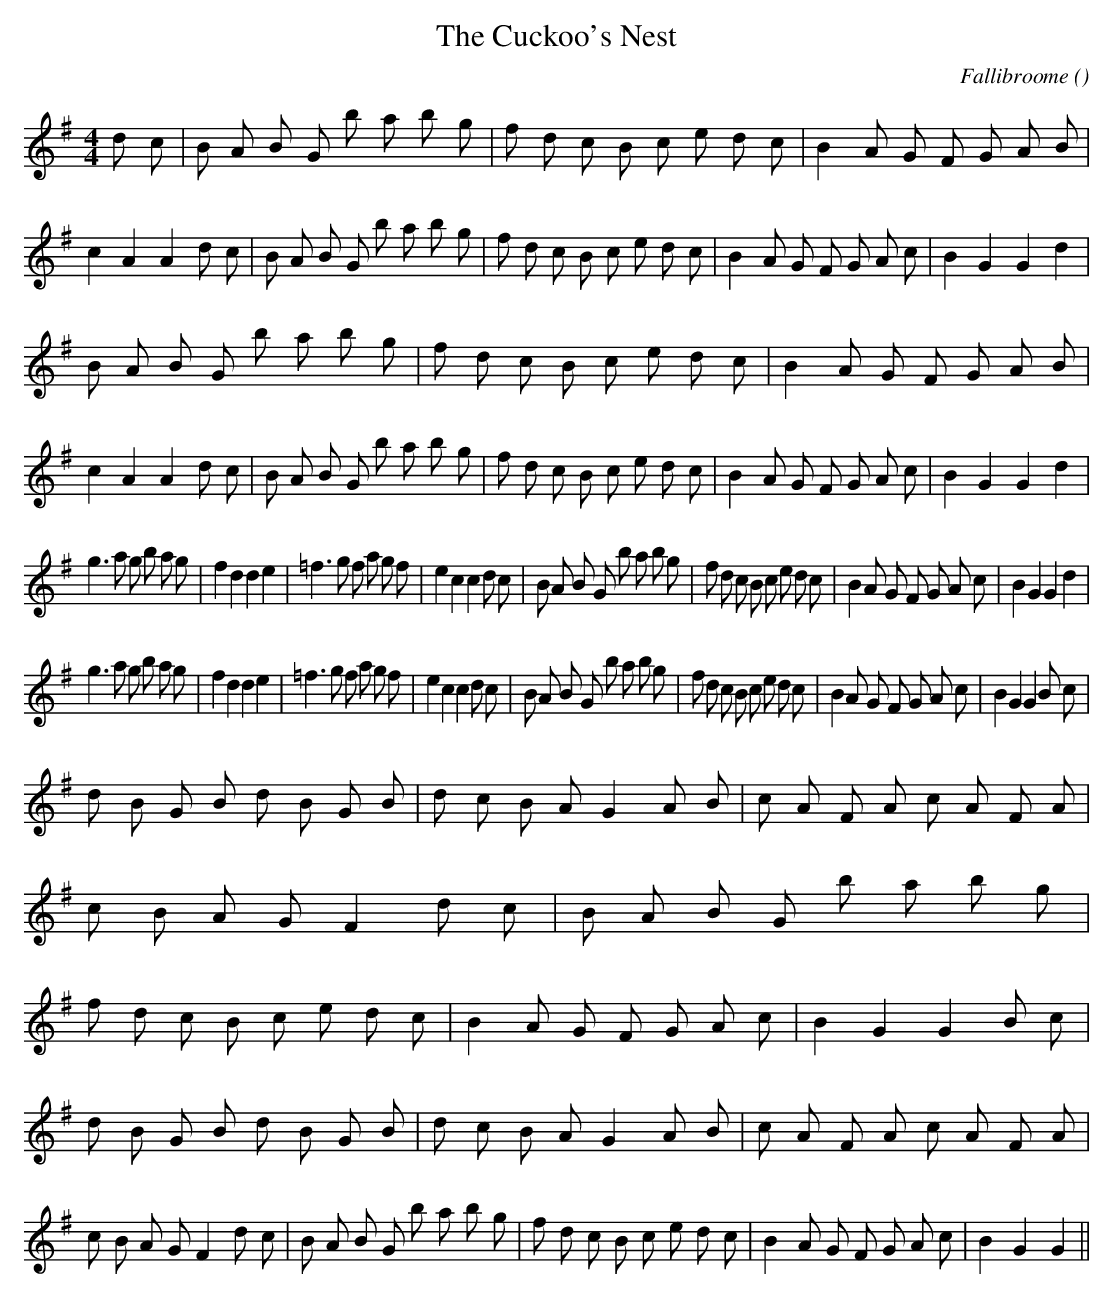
X:1
T: The Cuckoo's Nest
C:Fallibroome
O:
M:4/4
K:G
K:G
M:4/4
L:1/16
d2 c2 |B2 A2 B2 G2 b2 a2 b2 g2 |f2 d2 c2 B2 c2 e2 d2 c2 |B4 A2 G2 F2 G2 A2 B2 |c4 A4 A4 d2 c2 |B2 A2 B2 G2 b2 a2 b2 g2 |f2 d2 c2 B2 c2 e2 d2 c2 |B4 A2 G2 F2 G2 A2 c2 |B4 G4 G4 d4 |
B2 A2 B2 G2 b2 a2 b2 g2 |f2 d2 c2 B2 c2 e2 d2 c2 |B4 A2 G2 F2 G2 A2 B2 |c4 A4 A4 d2 c2 |B2 A2 B2 G2 b2 a2 b2 g2 |f2 d2 c2 B2 c2 e2 d2 c2 |B4 A2 G2 F2 G2 A2 c2 |B4 G4 G4 d4 |
g6 a2 g2 b2 a2 g2 |f4 d4 d4 e4 |=f6 g2 f2 a2 g2 f2 |e4 c4 c4 d2 c2 |B2 A2 B2 G2 b2 a2 b2 g2 |f2 d2 c2 B2 c2 e2 d2 c2 |B4 A2 G2 F2 G2 A2 c2 |B4 G4 G4 d4 |
g6 a2 g2 b2 a2 g2 |f4 d4 d4 e4 |=f6 g2 f2 a2 g2 f2 |e4 c4 c4 d2 c2 |B2 A2 B2 G2 b2 a2 b2 g2 |f2 d2 c2 B2 c2 e2 d2 c2 |B4 A2 G2 F2 G2 A2 c2 |B4 G4 G4 B2 c2 |
d2 B2 G2 B2 d2 B2 G2 B2 |d2 c2 B2 A2 G4 A2 B2 |c2 A2 F2 A2 c2 A2 F2 A2 |c2 B2 A2 G2 F4 d2 c2 |B2 A2 B2 G2 b2 a2 b2 g2 |f2 d2 c2 B2 c2 e2 d2 c2 |B4 A2 G2 F2 G2 A2 c2 |B4 G4 G4 B2 c2 |
d2 B2 G2 B2 d2 B2 G2 B2 |d2 c2 B2 A2 G4 A2 B2 |c2 A2 F2 A2 c2 A2 F2 A2 |c2 B2 A2 G2 F4 d2 c2 |B2 A2 B2 G2 b2 a2 b2 g2 |f2 d2 c2 B2 c2 e2 d2 c2 |B4 A2 G2 F2 G2 A2 c2 |B4 G4 G4 ||
